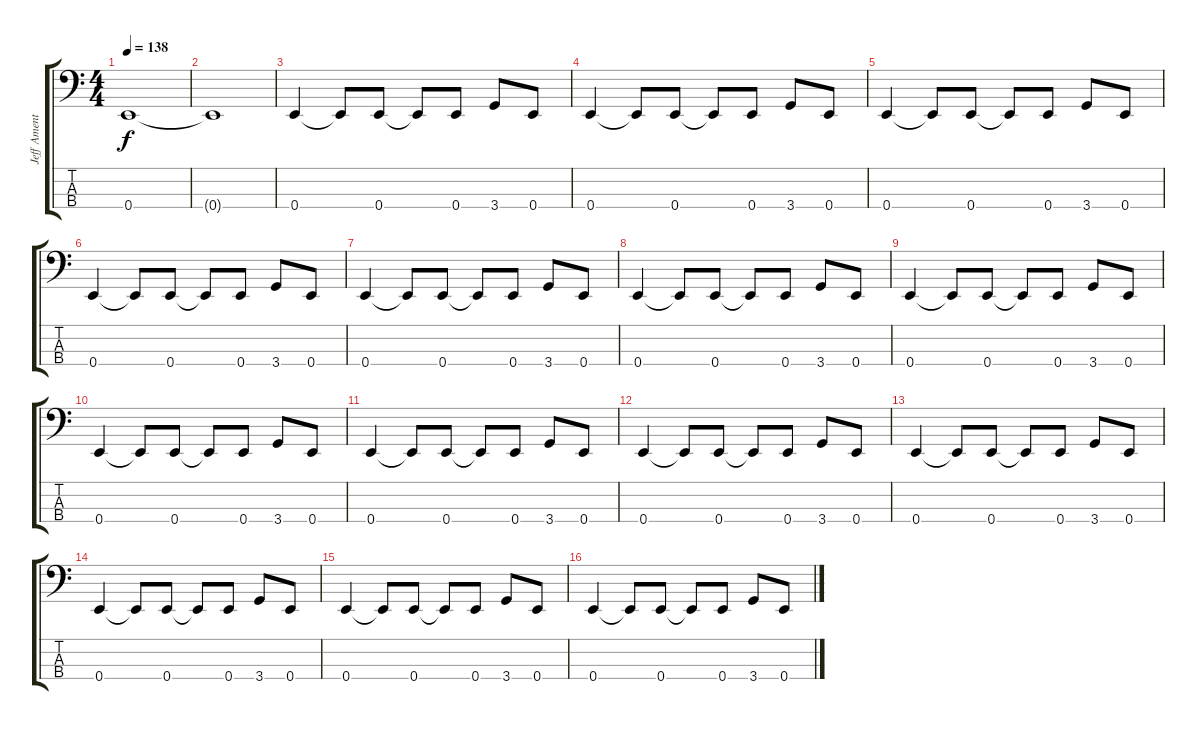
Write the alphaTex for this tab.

\track ("Jeff Ament - Bass" "Jeff Ament") {instrument electricbassfinger}
\staff {score tabs}
\tuning (G2 D2 A1 E1) {hide}
\ts (4 4)
\tempo 138
\clef f4
\ks c
0.4.1{dy f} |
0.4{t}.1 |
0.4.4 0.4{t}.8 0.4.8 0.4{t}.8 0.4.8 3.4.8 0.4.8 |
0.4.4 0.4{t}.8 0.4.8 0.4{t}.8 0.4.8 3.4.8 0.4.8 |
0.4.4 0.4{t}.8 0.4.8 0.4{t}.8 0.4.8 3.4.8 0.4.8 |
0.4.4 0.4{t}.8 0.4.8 0.4{t}.8 0.4.8 3.4.8 0.4.8 |
0.4.4 0.4{t}.8 0.4.8 0.4{t}.8 0.4.8 3.4.8 0.4.8 |
0.4.4 0.4{t}.8 0.4.8 0.4{t}.8 0.4.8 3.4.8 0.4.8 |
0.4.4 0.4{t}.8 0.4.8 0.4{t}.8 0.4.8 3.4.8 0.4.8 |
0.4.4 0.4{t}.8 0.4.8 0.4{t}.8 0.4.8 3.4.8 0.4.8 |
0.4.4 0.4{t}.8 0.4.8 0.4{t}.8 0.4.8 3.4.8 0.4.8 |
0.4.4 0.4{t}.8 0.4.8 0.4{t}.8 0.4.8 3.4.8 0.4.8 |
0.4.4 0.4{t}.8 0.4.8 0.4{t}.8 0.4.8 3.4.8 0.4.8 |
0.4.4 0.4{t}.8 0.4.8 0.4{t}.8 0.4.8 3.4.8 0.4.8 |
0.4.4 0.4{t}.8 0.4.8 0.4{t}.8 0.4.8 3.4.8 0.4.8 |
0.4.4 0.4{t}.8 0.4.8 0.4{t}.8 0.4.8 3.4.8 0.4.8
